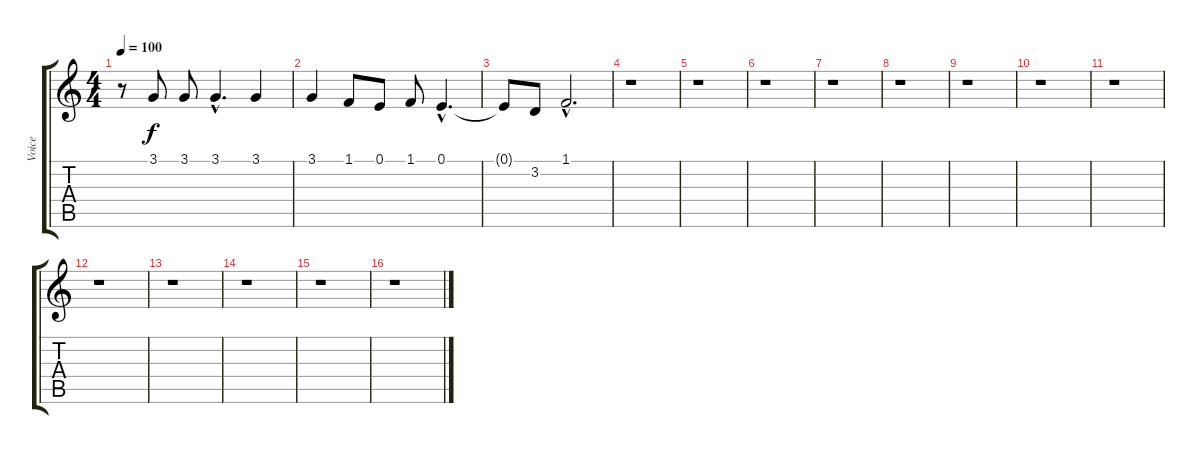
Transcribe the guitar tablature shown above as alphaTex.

\track ("Voice" "Voice") {instrument panflute}
\staff {score tabs}
\tuning (E4 B3 G3 D3 A2 E2) {hide}
\ts (4 4)
\tempo 100
\clef g2
\ks c
r.8{dy f} 3.1.8 3.1.8 3.1{hac}.4{d} 3.1.4 |
3.1.4 1.1.8 0.1.8 1.1.8 0.1{hac}.4{d} |
0.1{t}.8 3.2.8 1.1{hac}.2{d} |
r.1 |
r.1 |
r.1 |
r.1 |
r.1 |
r.1 |
r.1 |
r.1 |
r.1 |
r.1 |
r.1 |
r.1 |
r.1
